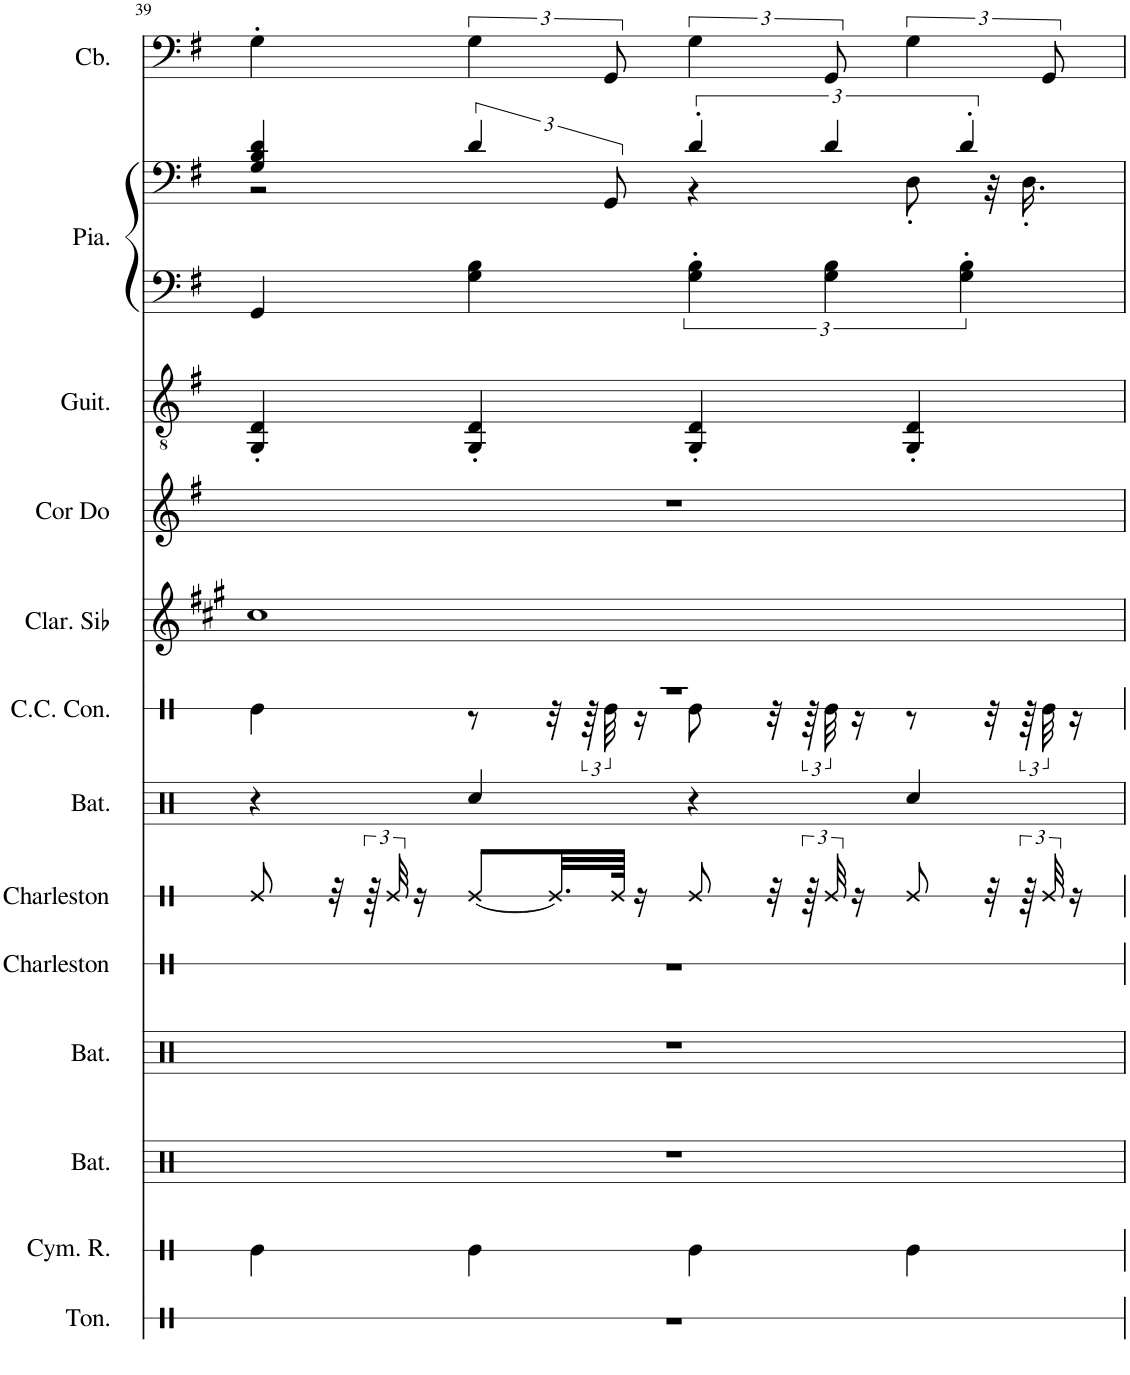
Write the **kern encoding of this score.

**kern	**kern	**kern	**kern	**kern	**kern	**kern	**kern	**kern	**kern	**kern	**kern	**kern	**kern
*part13	*part12	*part11	*part10	*part9	*part8	*part7	*part6	*part5	*part4	*part3	*part2	*part2	*part1
*staff14	*staff13	*staff12	*staff11	*staff10	*staff9	*staff8	*staff7	*staff6	*staff5	*staff4	*staff3	*staff2	*staff1
*I"Tonnerre	*I"Cymbale ride	*I"Batterie	*I"Batterie	*I"Charleston	*I"Charleston	*I"Batterie	*I"Caisse claire de concert, Drums	*I"Clarinette en Sib	*I"Cor Alto en Do, French Horn	*I"Guitare à 7 cordes, Acoustic Guitar (nylon)	*I"Piano, Acoustic Grand Piano	*	*I"Contrebasse, Acoustic Bass
*I'Ton.	*I'Cym. R.	*I'Bat.	*I'Bat.	*I'Charleston	*I'Charleston	*I'Bat.	*I'C.C. Con.	*I'Clar. Sib	*I'Cor Do	*I'Guit.	*I'Pia.	*	*I'Cb.
!!LO:PB:g=z
*clefX	*clefX	*clefX	*clefX	*clefX	*clefX	*clefX	*clefX	*clefG2	*clefG2	*clefGv2	*clefF4	*clefF4	*clefF4
*	*	*	*	*	*	*	*	*Trd1c2	*Trd4c7	*	*	*	*Trd7c12
*k[]	*k[]	*k[]	*k[]	*k[]	*k[]	*k[]	*k[]	*k[f#c#g#]	*k[f#]	*k[f#]	*k[f#]	*k[f#]	*k[f#]
*M4/4	*M4/4	*M4/4	*M4/4	*M4/4	*M4/4	*M4/4	*M4/4	*M4/4	*M4/4	*M4/4	*M4/4	*M4/4	*M4/4
=39	=39	=39	=39	=39	=39	=39	=39	=39	=39	=39	=39	=39	=39
*	*	*	*	*	*	*	*^	*	*	*	*	*^	*
1r	4Re\	1r	1r	1r	8Re/	4r	1r	4Re\	1cc#	1r	4GG/' 4D/'	4GG/	4G/ 4B/ 4d/	2r	4G'\
.	.	.	.	.	32r	.	.	.	.	.	.	.	.	.	.
.	.	.	.	.	96r	.	.	.	.	.	.	.	.	.	.
.	.	.	.	.	48Re/	.	.	.	.	.	.	.	.	.	.
.	.	.	.	.	16r	.	.	.	.	.	.	.	.	.	.
.	4Re\	.	.	.	[8Re/L	4Rcc/	.	8r	.	.	4GG/' 4D/'	4G\ 4B\	6d/	.	6G\
.	.	.	.	.	32.Re/LL]	.	.	32r	.	.	.	.	.	.	.
.	.	.	.	.	.	.	.	96r	.	.	.	.	.	.	.
.	.	.	.	.	.	.	.	48Re\	.	.	.	.	12GG/	.	12GG/
.	.	.	.	.	64Re/JJJk	.	.	.	.	.	.	.	.	.	.
.	.	.	.	.	16r	.	.	16r	.	.	.	.	.	.	.
.	4Re\	.	.	.	8Re/	4r	.	8Re\	.	.	4GG/' 4D/'	6G\' 6B\'	6d'/	4r	6G\
.	.	.	.	.	32r	.	.	32r	.	.	.	.	.	.	.
.	.	.	.	.	96r	.	.	96r	.	.	.	.	.	.	.
.	.	.	.	.	48Re/	.	.	48Re\	.	.	.	6G\ 6B\	6d/	.	12GG/
.	.	.	.	.	16r	.	.	16r	.	.	.	.	.	.	.
.	4Re\	.	.	.	8Re/	4Rcc/	.	8r	.	.	4GG/' 4D/'	.	.	8D'\	6G\
.	.	.	.	.	.	.	.	.	.	.	.	6G\' 6B\'	6d'/	.	.
.	.	.	.	.	32r	.	.	32r	.	.	.	.	.	32r	.
.	.	.	.	.	96r	.	.	96r	.	.	.	.	.	16.D'\	.
.	.	.	.	.	48Re/	.	.	48Re\	.	.	.	.	.	.	12GG/
.	.	.	.	.	16r	.	.	16r	.	.	.	.	.	.	.
*	*	*	*	*	*	*	*v	*v	*	*	*	*	*v	*v	*
=	=	=	=	=	=	=	=	=	=	=	=	=	=
*-	*-	*-	*-	*-	*-	*-	*-	*-	*-	*-	*-	*-	*-
